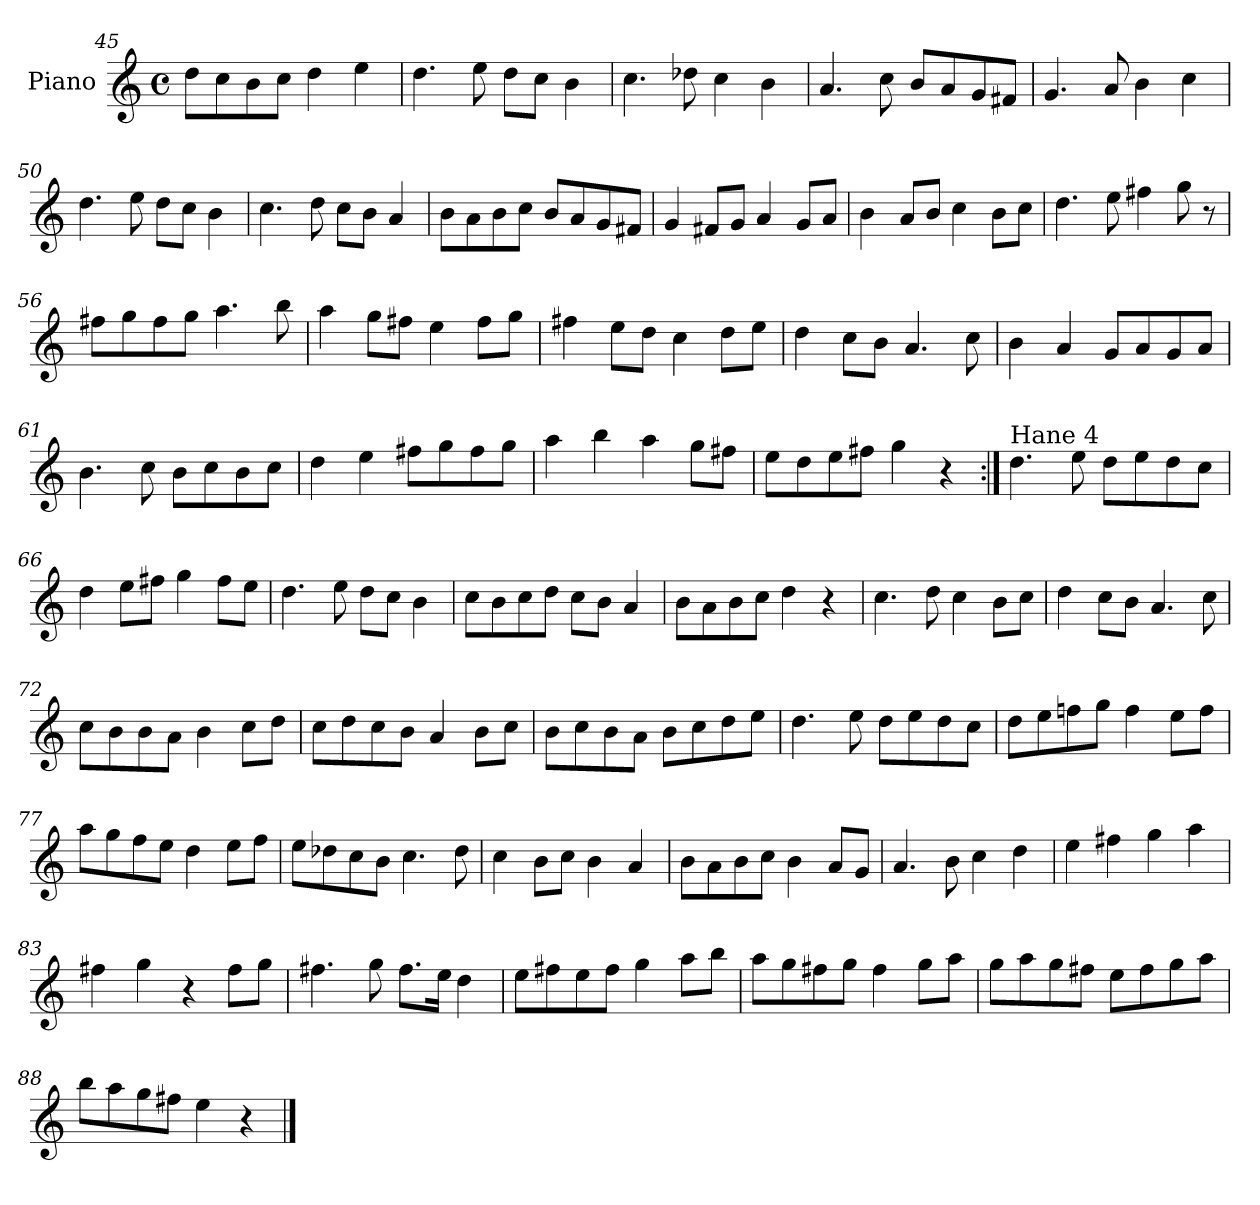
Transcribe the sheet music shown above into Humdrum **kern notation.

**kern
*part1
*staff1
*I"Piano
*I'Pno.
*clefG2
*k[]
*M4/4
*met(c)
=45
8dd\L
8cc\
8b\
8cc\J
4dd\
4ee\
=46
4.dd\
8ee\
8dd\L
8cc\J
4b\
=47
4.cc\
8dd-X\
4cc\
4b\
=48
4.a/
8cc\
8b/L
8a/
8g/
8f#X/J
=49
4.g/
8a/
4b\
4cc\
=50
4.dd\
8ee\
8dd\L
8cc\J
4b\
!!LO:LB:g=z
=51
4.cc\
8dd\
8cc\L
8b\J
4a/
=52
8b\L
8a\
8b\
8cc\J
8b/L
8a/
8g/
8f#X/J
=53
4g/
8f#X/L
8g/J
4a/
8g/L
8a/J
=54
4b\
8a/L
8b/J
4cc\
8b\L
8cc\J
=55
4.dd\
8ee\
4ff#X\
8gg\
8r
=56
8ff#X\L
8gg\
8ff#\
8gg\J
4.aa\
8bb\
!!LO:PB:g=z
=57
4aa\
8gg\L
8ff#X\J
4ee\
8ff#\L
8gg\J
=58
4ff#X\
8ee\L
8dd\J
4cc\
8dd\L
8ee\J
=59
4dd\
8cc\L
8b\J
4.a/
8cc\
=60
4b\
4a/
8g/L
8a/
8g/
8a/J
=61
4.b\
8cc\
8b\L
8cc\
8b\
8cc\J
=62
4dd\
4ee\
8ff#X\L
8gg\
8ff#\
8gg\J
!!LO:LB:g=z
=63
4aa\
4bb\
4aa\
8gg\L
8ff#X\J
=64
8ee\L
8dd\
8ee\
8ff#X\J
4gg\
4r
=65:|!
!LO:TX:a:t=Hane 4
4.dd\
8ee\
8dd\L
8ee\
8dd\
8cc\J
=66
4dd\
8ee\L
8ff#X\J
4gg\
8ff#\L
8ee\J
=67
4.dd\
8ee\
8dd\L
8cc\J
4b\
=68
8cc\L
8b\
8cc\
8dd\J
8cc\L
8b\J
4a/
!!LO:LB:g=z
=69
8b\L
8a\
8b\
8cc\J
4dd\
4r
=70
4.cc\
8dd\
4cc\
8b\L
8cc\J
=71
4dd\
8cc\L
8b\J
4.a/
8cc\
=72
8cc\L
8b\
8b\
8a\J
4b\
8cc\L
8dd\J
=73
8cc\L
8dd\
8cc\
8b\J
4a/
8b\L
8cc\J
=74
8b\L
8cc\
8b\
8a\J
8b\L
8cc\
8dd\
8ee\J
!!LO:LB:g=z
=75
4.dd\
8ee\
8dd\L
8ee\
8dd\
8cc\J
=76
8dd\L
8ee\
8ffn\
8gg\J
4ff\
8ee\L
8ff\J
=77
8aa\L
8gg\
8ff\
8ee\J
4dd\
8ee\L
8ff\J
=78
8ee\L
8dd-X\
8cc\
8b\J
4.cc\
8dd-\
=79
4cc\
8b\L
8cc\J
4b\
4a/
=80
8b\L
8a\
8b\
8cc\J
4b\
8a/L
8g/J
!!LO:LB:g=z
=81
4.a/
8b\
4cc\
4dd\
=82
4ee\
4ff#X\
4gg\
4aa\
=83
4ff#X\
4gg\
4r
8ff#\L
8gg\J
=84
4.ff#X\
8gg\
8.ff#\L
16ee\Jk
4dd\
=85
8ee\L
8ff#X\
8ee\
8ff#\J
4gg\
8aa\L
8bb\J
=86
8aa\L
8gg\
8ff#X\
8gg\J
4ff#\
8gg\L
8aa\J
!!LO:LB:g=z
=87
8gg\L
8aa\
8gg\
8ff#X\J
8ee\L
8ff#\
8gg\
8aa\J
=88
8bb\L
8aa\
8gg\
8ff#X\J
4ee\
4r
==
*-
